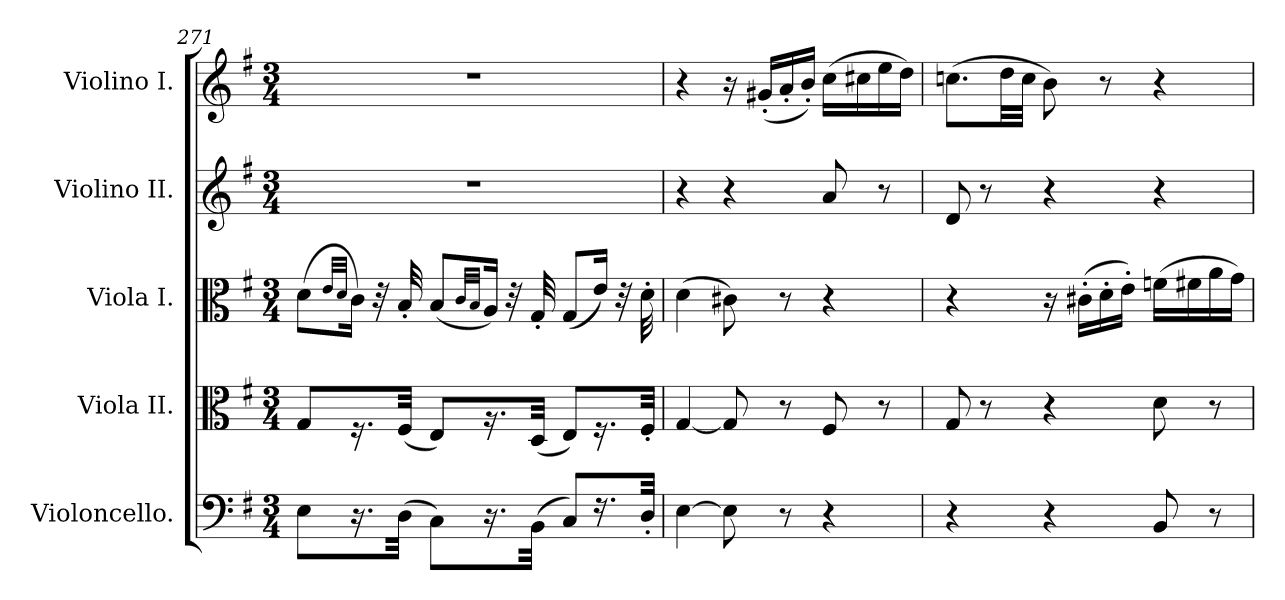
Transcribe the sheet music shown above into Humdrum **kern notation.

**kern	**kern	**kern	**kern	**kern
*part5	*part4	*part3	*part2	*part1
*staff5	*staff4	*staff3	*staff2	*staff1
*I"Violoncello.	*I"Viola II.	*I"Viola I.	*I"Violino II.	*I"Violino I.
*I'Vc	*I'Vla	*I'Vla	*I'Vln	*I'Vln
*clefF4	*clefC3	*clefC3	*clefG2	*clefG2
*k[f#]	*k[f#]	*k[f#]	*k[f#]	*k[f#]
*M3/4	*M3/4	*M3/4	*M3/4	*M3/4
=271	=271	=271	=271	=271
8E\L	8G/L	(>8d\L	2.r	2.r
.	.	32qe/LLL	.	.
.	.	32qd/JJJ	.	.
16.r	16.r	16c\Jk)	.	.
.	.	32r	.	.
(>32D\Jkk	(<32F#/Jkk	32B'/	.	.
8C\L)	8E/L)	(<8B/L	.	.
.	.	32qc/LLL	.	.
.	.	32qB/JJJ	.	.
16.r	16.rA	16A/Jk)	.	.
.	.	32r	.	.
(>32BB\Jkk	(<32D/Jkk	32G'/	.	.
8C/L)	8E/L)	(<8G/L	.	.
16.rF	16.r	16e/Jk)	.	.
.	.	32r	.	.
32D'/Jkk	32F#'/Jkk	32d'\	.	.
=272	=272	=272	=272	=272
[4E\	[4G/	(>4d\	4r	4r
8E\]	8G/]	8c#X\)	4r	16r
.	.	.	.	(<16g#X'/LL
8r	8r	8r	.	16a'/
.	.	.	.	16b'/JJ)
4r	8F#/	4r	8a/	(>16cc\LL
.	.	.	.	16cc#X\
.	8r	.	8r	16ee\
.	.	.	.	16dd\JJ)
=273	=273	=273	=273	=273
4r	8G/	4r	8d/	(>8.ccn\L
.	8r	.	8r	.
.	.	.	.	32dd\LL
.	.	.	.	32cc\JJJ
4r	4r	16r	4r	8b\)
.	.	(>16c#X'\LL	.	.
.	.	16d'\	.	8r
.	.	16e'\JJ)	.	.
8BB/	8d\	(>16fn\LL	4r	4r
.	.	16f#X\	.	.
8r	8r	16a\	.	.
.	.	16g\JJ)	.	.
=	=	=	=	=
*-	*-	*-	*-	*-
